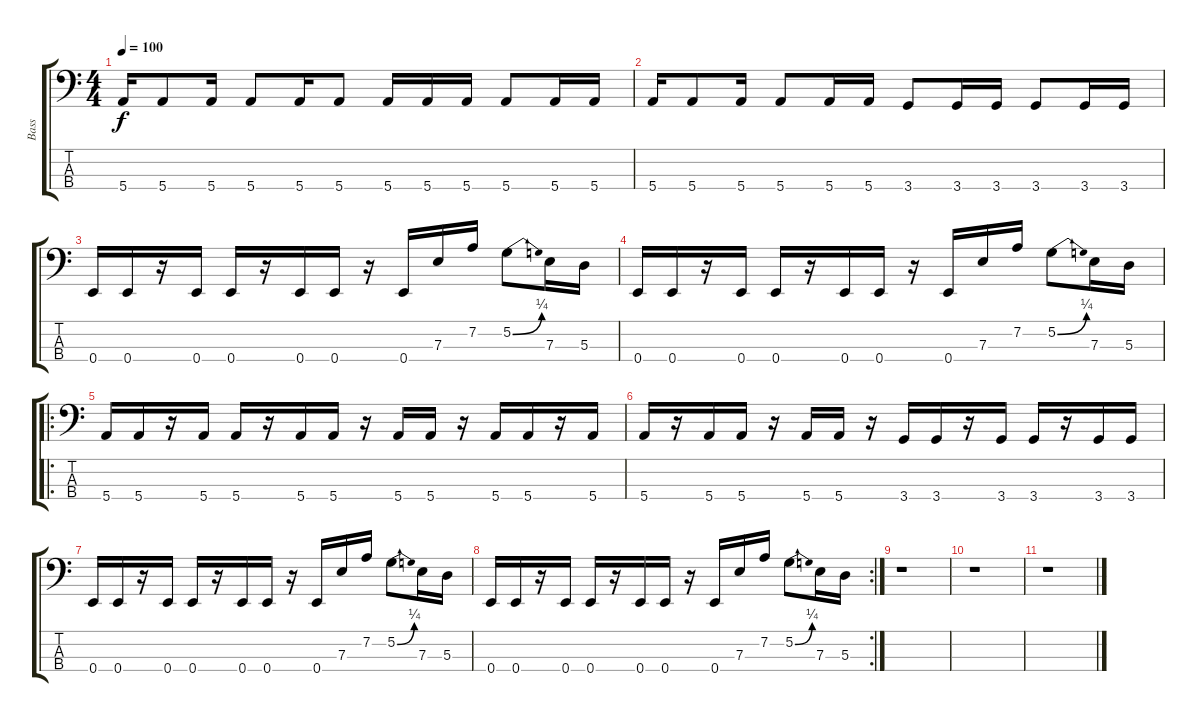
\track ("Bass" "Bass") {instrument electricbassfinger}
\staff {score tabs}
\tuning (G2 D2 A1 E1) {hide}
\ts (4 4)
\tempo 100
\clef f4
\ks c
5.4.16{dy f} 5.4.8 5.4.16 5.4.8 5.4.16 5.4.8 5.4.16 5.4.16 5.4.16 5.4.8 5.4.16 5.4.16 |
5.4.16 5.4.8 5.4.16 5.4.8 5.4.16 5.4.16 3.4.8 3.4.16 3.4.16 3.4.8 3.4.16 3.4.16 |
0.4.16 0.4.16 r.16 0.4.16 0.4.16 r.16 0.4.16 0.4.16 r.16 0.4.16 7.3.16 7.2.16 5.2{be (bend 0 0 60 1)}.8 7.3.16 5.3.16 |
0.4.16 0.4.16 r.16 0.4.16 0.4.16 r.16 0.4.16 0.4.16 r.16 0.4.16 7.3.16 7.2.16 5.2{be (bend 0 0 60 1)}.8 7.3.16 5.3.16 |
\ro
5.4.16 5.4.16 r.16 5.4.16 5.4.16 r.16 5.4.16 5.4.16 r.16 5.4.16 5.4.16 r.16 5.4.16 5.4.16 r.16 5.4.16 |
5.4.16 r.16 5.4.16 5.4.16 r.16 5.4.16 5.4.16 r.16 3.4.16 3.4.16 r.16 3.4.16 3.4.16 r.16 3.4.16 3.4.16 |
0.4.16 0.4.16 r.16 0.4.16 0.4.16 r.16 0.4.16 0.4.16 r.16 0.4.16 7.3.16 7.2.16 5.2{be (bend 0 0 60 1)}.8 7.3.16 5.3.16 |
\rc 2
0.4.16 0.4.16 r.16 0.4.16 0.4.16 r.16 0.4.16 0.4.16 r.16 0.4.16 7.3.16 7.2.16 5.2{be (bend 0 0 60 1)}.8 7.3.16 5.3.16 |
r.1 |
r.1 |
r.1
